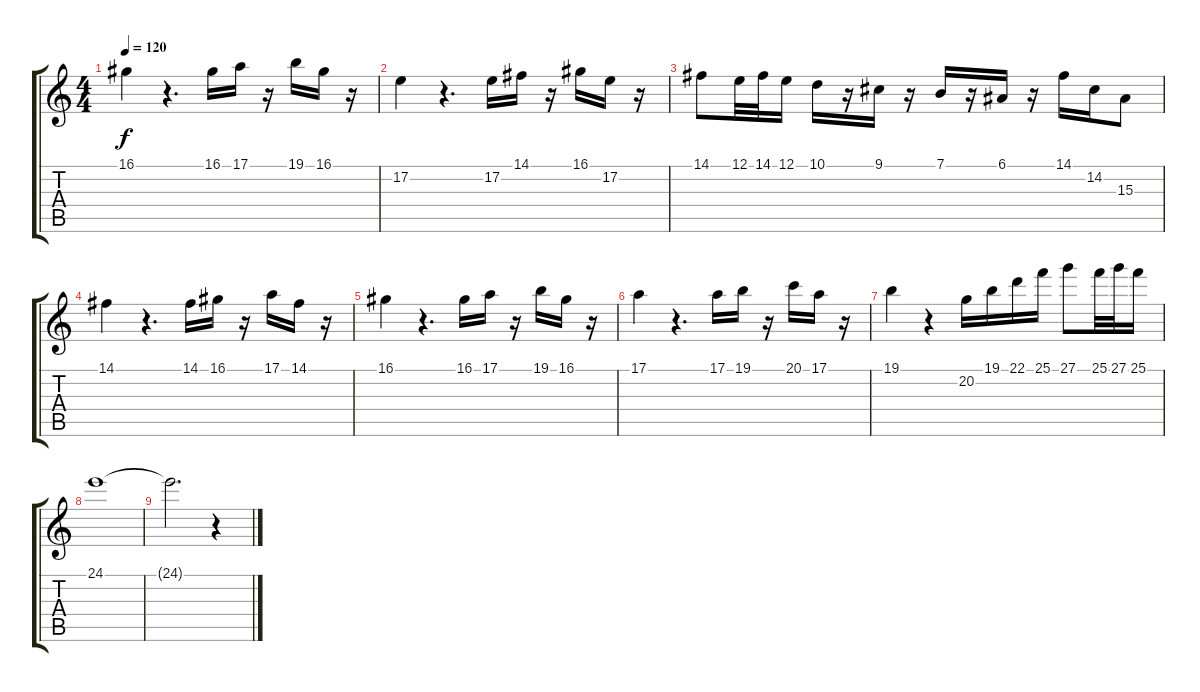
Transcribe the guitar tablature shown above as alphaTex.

\track "" {instrument trumpet}
\staff {score tabs}
\tuning (E4 B3 G3 D3 A2 E2) {hide}
\ts (4 4)
\tempo 120
\clef g2
\ks c
16.1.4{dy f} r.4{d} 16.1.16 17.1.16 r.16 19.1.16 16.1.16 r.16 |
17.2.4 r.4{d} 17.2.16 14.1.16 r.16 16.1.16 17.2.16 r.16 |
14.1.8 12.1.32 14.1.32 12.1.16 10.1.16 r.16 9.1.16 r.16 7.1.16 r.16 6.1.16 r.16 14.1.16 14.2.16 15.3.8 |
14.1.4 r.4{d} 14.1.16 16.1.16 r.16 17.1.16 14.1.16 r.16 |
16.1.4 r.4{d} 16.1.16 17.1.16 r.16 19.1.16 16.1.16 r.16 |
17.1.4 r.4{d} 17.1.16 19.1.16 r.16 20.1.16 17.1.16 r.16 |
19.1.4 r.4 20.2.16 19.1.16 22.1.16 25.1.16 27.1.8 25.1.32 27.1.32 25.1.16 |
24.1.1 |
24.1{t}.2{d} r.4
